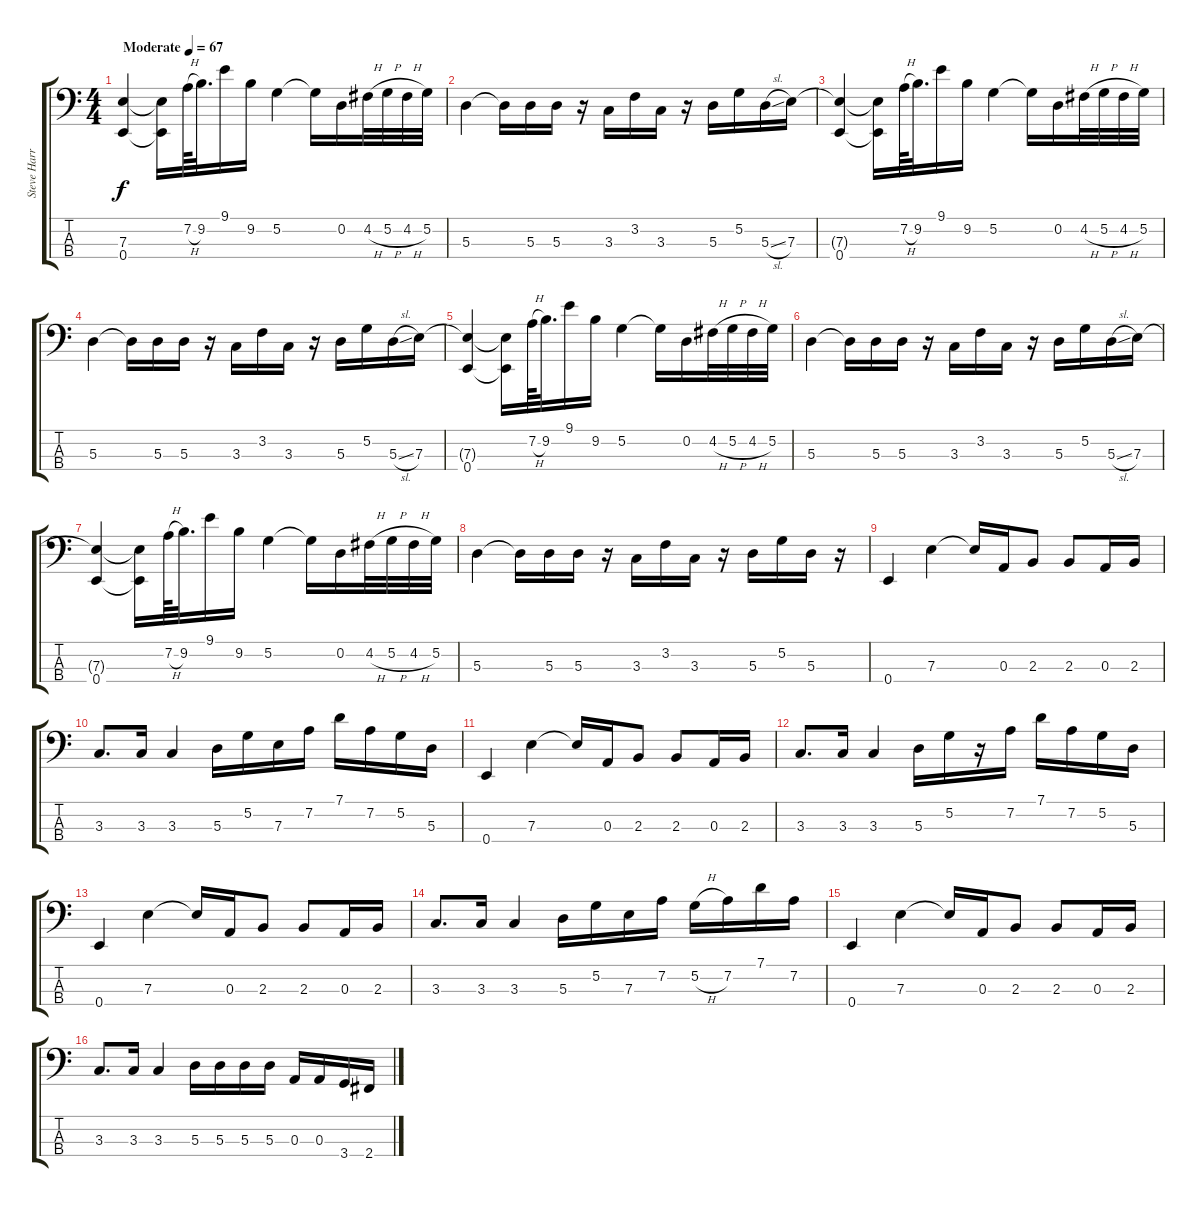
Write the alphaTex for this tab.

\track ("Steve Harris - Bass" "Steve Harr") {instrument electricbassfinger}
\staff {score tabs}
\tuning (G2 D2 A1 E1) {hide}
\ts (4 4)
\tempo (67 "Moderate")
\clef f4
\ks c
(7.3 0.4).4{dy f instrument electricbassfinger} (7.3{t} 0.4{t}).16 7.2{h}.64 9.2.32{d} 9.1.16 9.2.16 5.2.4 5.2{t}.16 0.2.16 4.2{h}.32 5.2{h}.32 4.2{h}.32 5.2.32 |
5.3.4 5.3{t}.16 5.3.16 5.3.16 r.16 3.3.16 3.2.16 3.3.16 r.16 5.3.16 5.2.16 5.3{sl}.16 7.3.16 |
(7.3{t} 0.4).4 (7.3{t} 0.4{t}).16 7.2{h}.64 9.2.32{d} 9.1.16 9.2.16 5.2.4 5.2{t}.16 0.2.16 4.2{h}.32 5.2{h}.32 4.2{h}.32 5.2.32 |
5.3.4 5.3{t}.16 5.3.16 5.3.16 r.16 3.3.16 3.2.16 3.3.16 r.16 5.3.16 5.2.16 5.3{sl}.16 7.3.16 |
(7.3{t} 0.4).4 (7.3{t} 0.4{t}).16 7.2{h}.64 9.2.32{d} 9.1.16 9.2.16 5.2.4 5.2{t}.16 0.2.16 4.2{h}.32 5.2{h}.32 4.2{h}.32 5.2.32 |
5.3.4 5.3{t}.16 5.3.16 5.3.16 r.16 3.3.16 3.2.16 3.3.16 r.16 5.3.16 5.2.16 5.3{sl}.16 7.3.16 |
(7.3{t} 0.4).4 (7.3{t} 0.4{t}).16 7.2{h}.64 9.2.32{d} 9.1.16 9.2.16 5.2.4 5.2{t}.16 0.2.16 4.2{h}.32 5.2{h}.32 4.2{h}.32 5.2.32 |
5.3.4 5.3{t}.16 5.3.16 5.3.16 r.16 3.3.16 3.2.16 3.3.16 r.16 5.3.16 5.2.16 5.3.16 r.16 |
0.4.4 7.3.4 7.3{t}.16 0.3.16 2.3.8 2.3.8 0.3.16 2.3.16 |
3.3.8{d} 3.3.16 3.3.4 5.3.16 5.2.16 7.3.16 7.2.16 7.1.16 7.2.16 5.2.16 5.3.16 |
0.4.4 7.3.4 7.3{t}.16 0.3.16 2.3.8 2.3.8 0.3.16 2.3.16 |
3.3.8{d} 3.3.16 3.3.4 5.3.16 5.2.16 r.16 7.2.16 7.1.16 7.2.16 5.2.16 5.3.16 |
0.4.4 7.3.4 7.3{t}.16 0.3.16 2.3.8 2.3.8 0.3.16 2.3.16 |
3.3.8{d} 3.3.16 3.3.4 5.3.16 5.2.16 7.3.16 7.2.16 5.2{h}.16 7.2.16 7.1.16 7.2.16 |
0.4.4 7.3.4 7.3{t}.16 0.3.16 2.3.8 2.3.8 0.3.16 2.3.16 |
3.3.8{d} 3.3.16 3.3.4 5.3.16 5.3.16 5.3.16 5.3.16 0.3.16 0.3.16 3.4.16 2.4.16
